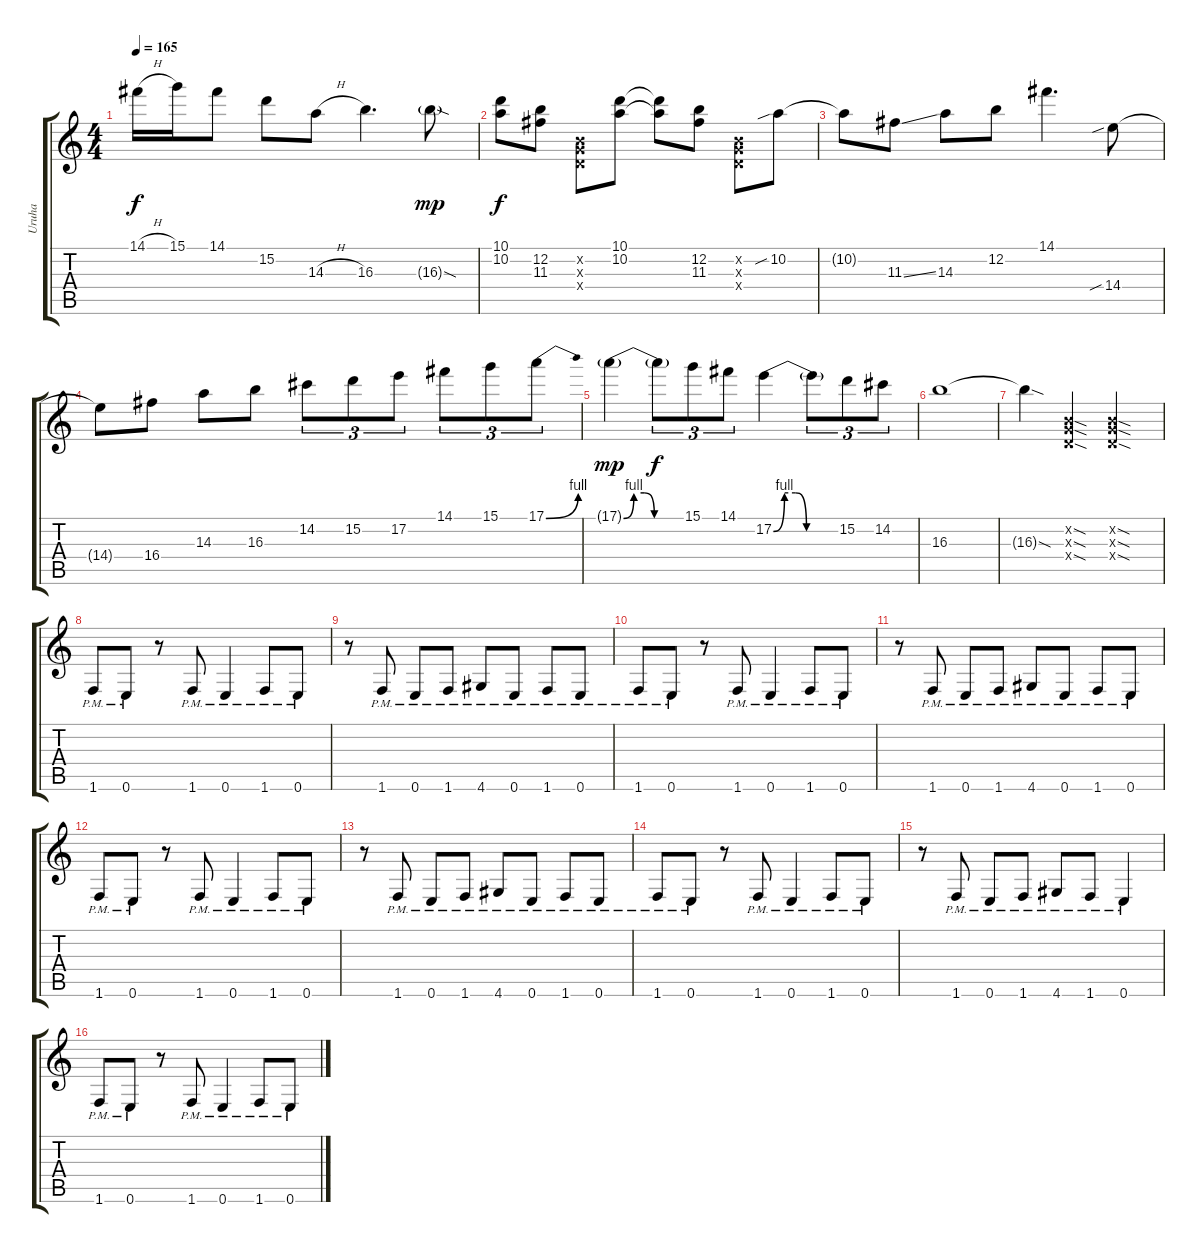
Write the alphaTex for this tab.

\track ("Uruha" "Uruha") {instrument distortionguitar}
\staff {score tabs}
\tuning (E4 B3 G3 D3 A2 E2) {hide}
\ts (4 4)
\tempo 165
\clef g2
\ks c
14.1{h}.16{dy f} 15.1.16 14.1.8 15.2.8 14.3{h}.8 16.3.4{d} 16.3{sod g}.8{dy mp} |
(10.1 10.2).8{dy f} (12.2 11.3).8 (0.2{x} 0.3{x} 0.4{x}).8 (10.1 10.2).8 (10.1{t} 10.2{t}).8 (12.2 11.3).8 (0.2{x} 0.3{x} 0.4{x}).8 10.2{sib}.8 |
10.2{t}.8 11.3{ss}.8 14.3.8 12.2.8 14.1.4{d} 14.4{sib}.8 |
14.4{t}.8 16.4.8 14.3.8 16.3.8 14.2.8{tu (3 2)} 15.2.8{tu (3 2)} 17.2.8{tu (3 2)} 14.1.8{tu (3 2)} 15.1.8{tu (3 2)} 17.1{be (bend 0 0 60 4)}.8{tu (3 2)} |
17.1{be (custom 0 0 10 4 20 4 30 0 60 0) g}.4{dy mp} 17.1{t}.8{tu (3 2) dy f} 15.1.8{tu (3 2)} 14.1.8{tu (3 2)} 17.2{be (custom 0 0 10 4 20 4 30 0 60 0)}.4 17.2{t}.8{tu (3 2)} 15.2.8{tu (3 2)} 14.2.8{tu (3 2)} |
16.3.1 |
16.3{sod t}.4 (0.2{sod x} 0.3{sod x} 0.4{sod x}).4 (0.2{sod x} 0.3{sod x} 0.4{sod x}).2 |
1.6{pm}.8 0.6{pm}.8 r.8 1.6{pm}.8 0.6{pm}.4 1.6{pm}.8 0.6{pm}.8 |
r.8 1.6{pm}.8 0.6{pm}.8 1.6{pm}.8 4.6{pm}.8 0.6{pm}.8 1.6{pm}.8 0.6{pm}.8 |
1.6{pm}.8 0.6{pm}.8 r.8 1.6{pm}.8 0.6{pm}.4 1.6{pm}.8 0.6{pm}.8 |
r.8 1.6{pm}.8 0.6{pm}.8 1.6{pm}.8 4.6{pm}.8 0.6{pm}.8 1.6{pm}.8 0.6{pm}.8 |
1.6{pm}.8 0.6{pm}.8 r.8 1.6{pm}.8 0.6{pm}.4 1.6{pm}.8 0.6{pm}.8 |
r.8 1.6{pm}.8 0.6{pm}.8 1.6{pm}.8 4.6{pm}.8 0.6{pm}.8 1.6{pm}.8 0.6{pm}.8 |
1.6{pm}.8 0.6{pm}.8 r.8 1.6{pm}.8 0.6{pm}.4 1.6{pm}.8 0.6{pm}.8 |
r.8 1.6{pm}.8 0.6{pm}.8 1.6{pm}.8 4.6{pm}.8 1.6{pm}.8 0.6{pm}.4 |
1.6{pm}.8 0.6{pm}.8 r.8 1.6{pm}.8 0.6{pm}.4 1.6{pm}.8 0.6{pm}.8
